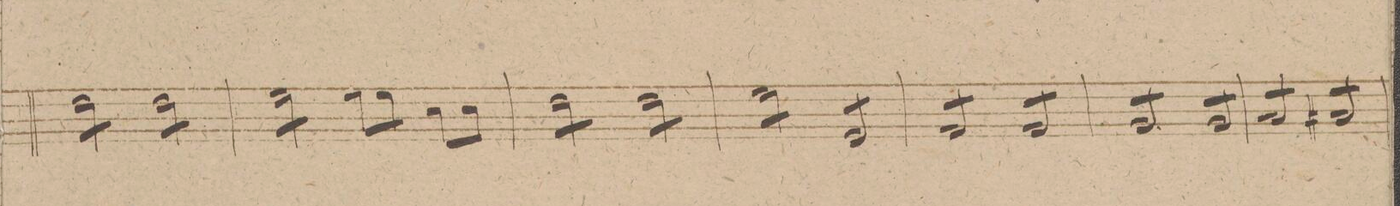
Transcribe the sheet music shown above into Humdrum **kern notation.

**kern	**dynam
*I"Viola.	*
*clefC3	*
*k[f#c#g#d#]	*
*met(c)	*
*M4/4	*
*tremolo	*
8e\L	.
8e\	.
8e\	.
8e\J	.
8e\L	.
8e\	.
8e\	.
8e\J	.
=46	=46
8f#\L	.
8f#\	.
8f#\	.
8f#\J	.
*Xtremolo	*
8f#\L	.
8f#\J	.
8d#\L	.
8d#\J	.
=47	=47
*tremolo	*
8e\L	.
8e\	.
8e\	.
8e\J	.
8e\L	.
8e\	.
8e\	.
8e\J	.
=48	=48
8f#\L	.
8f#\	.
8f#\	.
8f#\J	.
8F#/L	.
8F#/	.
8F#/	.
8F#/J	.
=49	=49
8G#/L	.
8G#/	.
8G#/	.
8G#/J	.
8G#/L	.
8G#/	.
8G#/	.
8G#/J	.
=50	=50
8A/L	.
8A/	.
8A/	.
8A/J	.
8A/L	.
8A/	.
8A/	.
8A/J	.
=51	=51
8B/L	.
8B/	.
8B/	.
8B/J	.
8B#X/L	.
8B#/	.
8B#/	.
8B#/J	.
=52	=52
*-	*-
